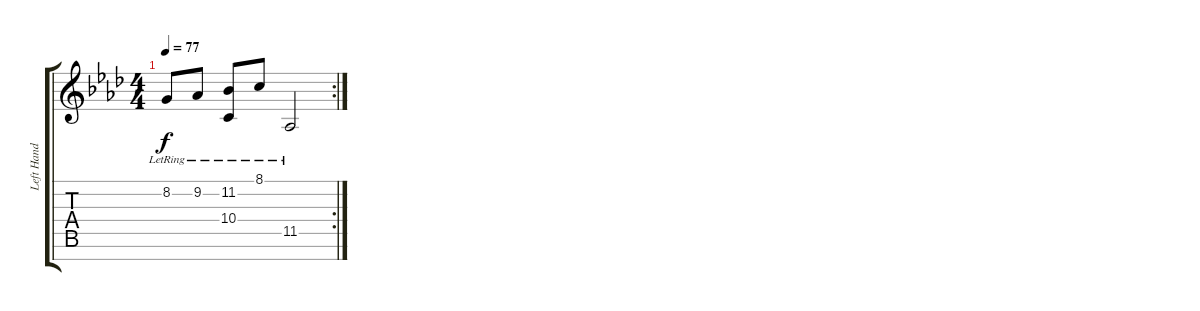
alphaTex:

\track ("Left Hand" "Left Hand") {instrument acousticgrandpiano}
\staff {score tabs}
\tuning (E4 B3 G3 D3 A2 E2 B1) {hide}
\rc 2
\ts (4 4)
\tempo 77
\clef g2
\ks ab
8.2{lr}.8{dy f} 9.2{lr}.8 (11.2{lr} 10.4{lr}).8 8.1{lr}.8 11.5{lr}.2
